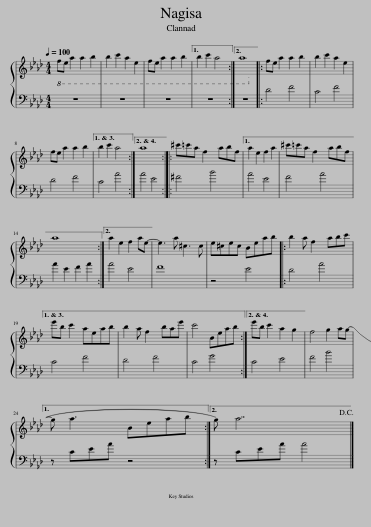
X:1
%%score { 1 | 2 }
L:1/8
Q:1/4=100
M:4/4
I:linebreak $
K:Ab
V:1 treble
V:2 bass
V:1
!8va(! f'e' a'2 a'2 b'2 | b'2 c''2 a'2 e'2 | f'e' a'2 a'2 b'2 |1,3 b'2 c''2 a'4 :|2,4 a'8!8va)! |: %5
 fe a2 a2 b2 | b2 c'2 a2 e2 |$ fe a2 a2 b2 |1,3,5 b2 c'2 a4 :|2,4,6 a8 :: %10
 ^c'=c'a f2 abf |1,3 a2 e2 f2 a2 | ^c'=c'a f2 abf |$ a8 :|2,4 a2 e2 f2 ae- || %15
 e3 a ^c3 c | e^cec Beab |: b2 a f2 abc' |1,3$ e'b c'2 aeab | b2 a f2 bae' | %20
 c'4 Beab :|2,4 e'b c'2 a2 g2 || f4 g2 a(g- |2,6$ g a3 Beab :|4,8 g) a7!D.C.! |] %25
V:2
 z8 | z8 | z8 |1,3 z8 :|2,4 z8 |: %5
 D4 F4 | C4 F4 |$ D4 F4 |1,3,5 C4 A4 :|2,4,6 A4 E4 :: %10
 ^F4 B4 |1,3 A4 E4 | F4 A4 |$ A2 E2 F2 A2 :|2,4 A4 E4 || %15
 F8 | z4 E4 |: D4 A4 |1,3$ C4 F4 | D4 F4 | %20
 C4 G4 :|2,4 C4 E4 || F4 B4 |2,6$ z CEA z4 :|4,8 z CEA A4 |] %25
